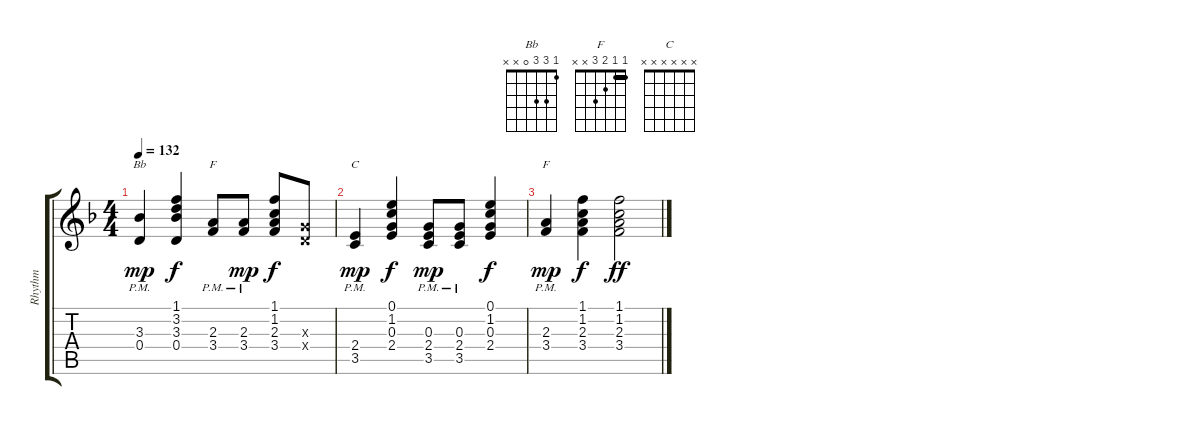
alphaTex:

\track ("Rhythm" "Rhythm") {instrument acousticguitarsteel}
\staff {score tabs}
\tuning (E4 B3 G3 D3 A2 E2) {hide}
\chord ("Bb" 1 3 3 0 x x)
\chord ("F" x x x x x x)
\chord ("C" x x x x x x)
\chord ("F" 1 1 2 3 x x) {barre 1}
\ts (4 4)
\tempo 132
\clef g2
\ks f
(3.3{pm} 0.4{pm}).4{ch "Bb" dy mp} (1.1 3.2 3.3 0.4).4{dy f} (2.3{pm} 3.4{pm}).8{ch "F"} (2.3{pm} 3.4{pm}).8{dy mp} (1.1 1.2 2.3 3.4).8{dy f} (0.3{x} 0.4{x}).8 |
(2.4{pm} 3.5).4{ch "C" dy mp} (0.1 1.2 0.3 2.4).4{dy f} (0.3{pm} 2.4{pm} 3.5{pm}).8{dy mp} (0.3{pm} 2.4{pm} 3.5{pm}).8 (0.1 1.2 0.3 2.4).4{dy f} |
(2.3{pm} 3.4).4{ch "F" dy mp} (1.1 1.2 2.3 3.4).4{dy f} (1.1 1.2 2.3 3.4).2{dy ff}
